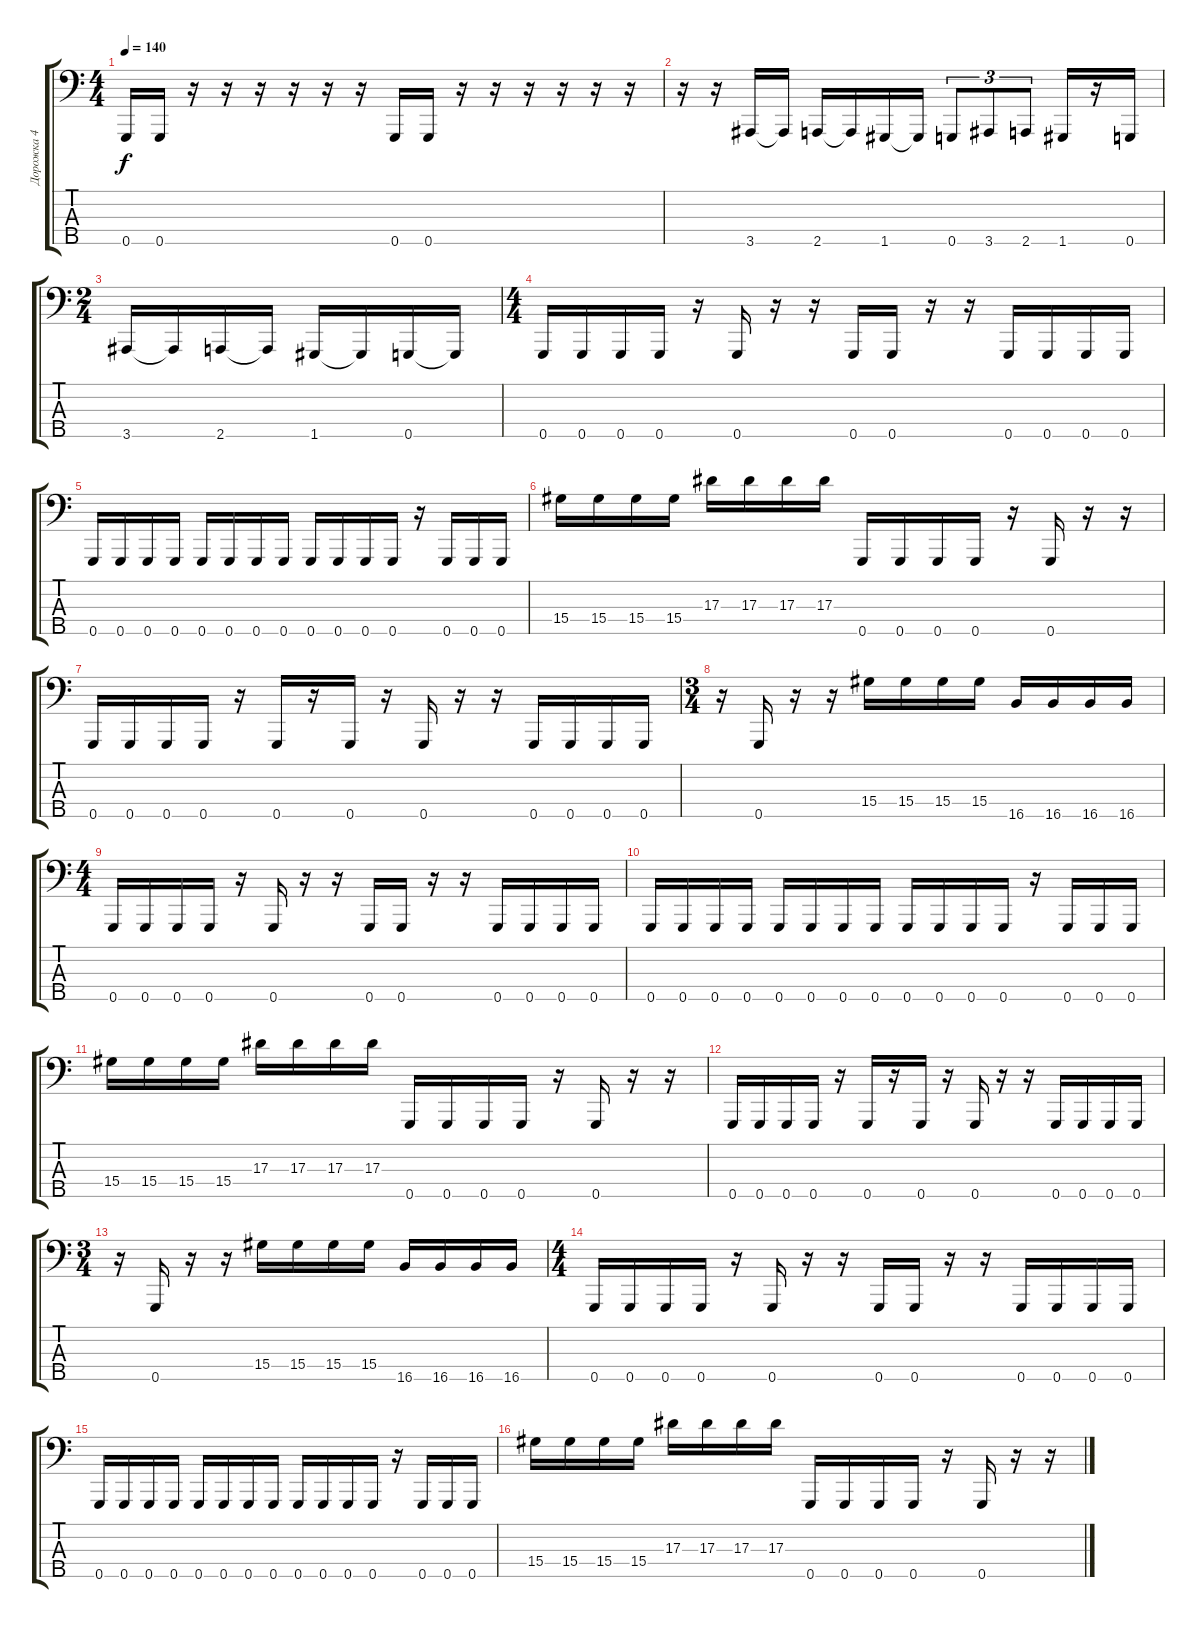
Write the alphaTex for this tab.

\track ("Дорожка 4" "Дорожка 4") {instrument electricbassfinger}
\staff {score tabs}
\tuning (Ab2 Eb2 Bb1 F1 G0) {hide}
\ts (4 4)
\tempo 140
\clef f4
\ks c
0.5.16{dy f} 0.5.16 r.16 r.16 r.16 r.16 r.16 r.16 0.5.16 0.5.16 r.16 r.16 r.16 r.16 r.16 r.16 |
r.16 r.16 3.5.16 3.5{t}.16 2.5.16 2.5{t}.16 1.5.16 1.5{t}.16 0.5.8{tu (3 2)} 3.5.8{tu (3 2)} 2.5.8{tu (3 2)} 1.5.16 r.16 0.5.16 |
\ts (2 4)
3.5.16 3.5{t}.16 2.5.16 2.5{t}.16 1.5.16 1.5{t}.16 0.5.16 0.5{t}.16 |
\ts (4 4)
0.5.16 0.5.16 0.5.16 0.5.16 r.16 0.5.16 r.16 r.16 0.5.16 0.5.16 r.16 r.16 0.5.16 0.5.16 0.5.16 0.5.16 |
0.5.16 0.5.16 0.5.16 0.5.16 0.5.16 0.5.16 0.5.16 0.5.16 0.5.16 0.5.16 0.5.16 0.5.16 r.16 0.5.16 0.5.16 0.5.16 |
15.4.16 15.4.16 15.4.16 15.4.16 17.3.16 17.3.16 17.3.16 17.3.16 0.5.16 0.5.16 0.5.16 0.5.16 r.16 0.5.16 r.16 r.16 |
0.5.16 0.5.16 0.5.16 0.5.16 r.16 0.5.16 r.16 0.5.16 r.16 0.5.16 r.16 r.16 0.5.16 0.5.16 0.5.16 0.5.16 |
\ts (3 4)
r.16 0.5.16 r.16 r.16 15.4.16 15.4.16 15.4.16 15.4.16 16.5.16 16.5.16 16.5.16 16.5.16 |
\ts (4 4)
0.5.16 0.5.16 0.5.16 0.5.16 r.16 0.5.16 r.16 r.16 0.5.16 0.5.16 r.16 r.16 0.5.16 0.5.16 0.5.16 0.5.16 |
0.5.16 0.5.16 0.5.16 0.5.16 0.5.16 0.5.16 0.5.16 0.5.16 0.5.16 0.5.16 0.5.16 0.5.16 r.16 0.5.16 0.5.16 0.5.16 |
15.4.16 15.4.16 15.4.16 15.4.16 17.3.16 17.3.16 17.3.16 17.3.16 0.5.16 0.5.16 0.5.16 0.5.16 r.16 0.5.16 r.16 r.16 |
0.5.16 0.5.16 0.5.16 0.5.16 r.16 0.5.16 r.16 0.5.16 r.16 0.5.16 r.16 r.16 0.5.16 0.5.16 0.5.16 0.5.16 |
\ts (3 4)
r.16 0.5.16 r.16 r.16 15.4.16 15.4.16 15.4.16 15.4.16 16.5.16 16.5.16 16.5.16 16.5.16 |
\ts (4 4)
0.5.16 0.5.16 0.5.16 0.5.16 r.16 0.5.16 r.16 r.16 0.5.16 0.5.16 r.16 r.16 0.5.16 0.5.16 0.5.16 0.5.16 |
0.5.16 0.5.16 0.5.16 0.5.16 0.5.16 0.5.16 0.5.16 0.5.16 0.5.16 0.5.16 0.5.16 0.5.16 r.16 0.5.16 0.5.16 0.5.16 |
15.4.16 15.4.16 15.4.16 15.4.16 17.3.16 17.3.16 17.3.16 17.3.16 0.5.16 0.5.16 0.5.16 0.5.16 r.16 0.5.16 r.16 r.16
